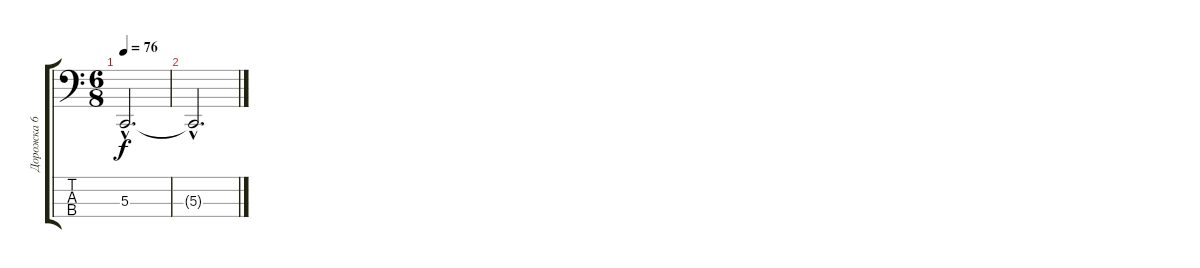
\track ("Дорожка 6" "Дорожка 6") {instrument lead8bassandlead}
\staff {score tabs}
\tuning (F2 C2 G1 D1) {hide}
\ts (6 8)
\tempo 76
\clef f4
\ks c
5.3{hac}.2{d dy f} |
5.3{hac t}.2{d}
